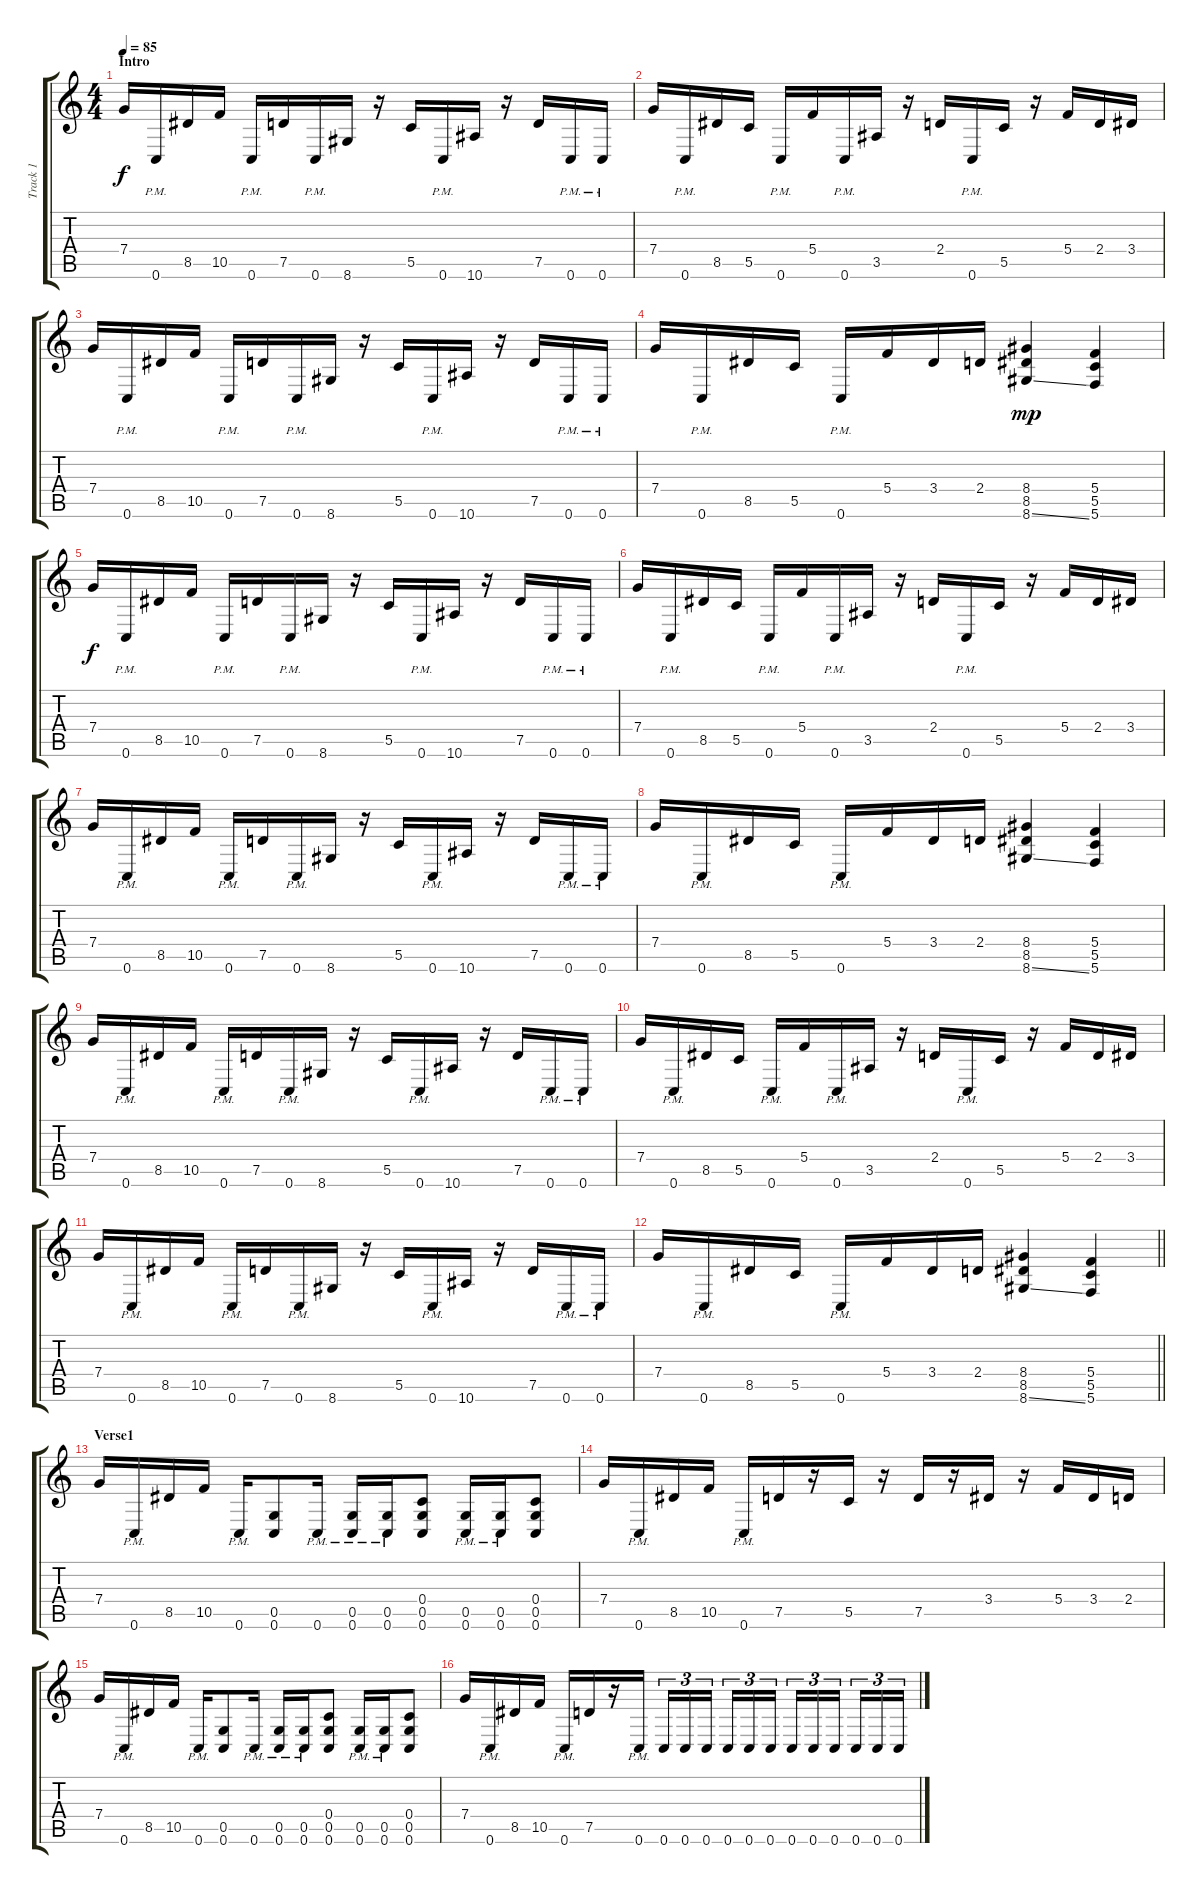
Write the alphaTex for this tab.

\track ("Track 1" "Track 1") {instrument distortionguitar}
\staff {score tabs}
\tuning (D4 A3 F3 C3 G2 C2) {hide}
\ts (4 4)
\section ("" "Intro")
\tempo 85
\clef g2
\ks c
7.4.16{dy f instrument distortionguitar} 0.6{pm}.16 8.5.16 10.5.16 0.6{pm}.16 7.5.16 0.6{pm}.16 8.6.16 r.16 5.5.16 0.6{pm}.16 10.6.16 r.16 7.5.16 0.6{pm}.16 0.6{pm}.16 |
7.4.16 0.6{pm}.16 8.5.16 5.5.16 0.6{pm}.16 5.4.16 0.6{pm}.16 3.5.16 r.16 2.4.16 0.6{pm}.16 5.5.16 r.16 5.4.16 2.4.16 3.4.16 |
7.4.16 0.6{pm}.16 8.5.16 10.5.16 0.6{pm}.16 7.5.16 0.6{pm}.16 8.6.16 r.16 5.5.16 0.6{pm}.16 10.6.16 r.16 7.5.16 0.6{pm}.16 0.6{pm}.16 |
7.4.16 0.6{pm}.16 8.5.16 5.5.16 0.6{pm}.16 5.4.16 3.4.16 2.4.16 (8.4 8.5 8.6{ss}).4{dy mp} (5.4 5.5 5.6).4 |
7.4.16{dy f} 0.6{pm}.16 8.5.16 10.5.16 0.6{pm}.16 7.5.16 0.6{pm}.16 8.6.16 r.16 5.5.16 0.6{pm}.16 10.6.16 r.16 7.5.16 0.6{pm}.16 0.6{pm}.16 |
7.4.16 0.6{pm}.16 8.5.16 5.5.16 0.6{pm}.16 5.4.16 0.6{pm}.16 3.5.16 r.16 2.4.16 0.6{pm}.16 5.5.16 r.16 5.4.16 2.4.16 3.4.16 |
7.4.16 0.6{pm}.16 8.5.16 10.5.16 0.6{pm}.16 7.5.16 0.6{pm}.16 8.6.16 r.16 5.5.16 0.6{pm}.16 10.6.16 r.16 7.5.16 0.6{pm}.16 0.6{pm}.16 |
7.4.16 0.6{pm}.16 8.5.16 5.5.16 0.6{pm}.16 5.4.16 3.4.16 2.4.16 (8.4 8.5 8.6{ss}).4 (5.4 5.5 5.6).4 |
7.4.16 0.6{pm}.16 8.5.16 10.5.16 0.6{pm}.16 7.5.16 0.6{pm}.16 8.6.16 r.16 5.5.16 0.6{pm}.16 10.6.16 r.16 7.5.16 0.6{pm}.16 0.6{pm}.16 |
7.4.16 0.6{pm}.16 8.5.16 5.5.16 0.6{pm}.16 5.4.16 0.6{pm}.16 3.5.16 r.16 2.4.16 0.6{pm}.16 5.5.16 r.16 5.4.16 2.4.16 3.4.16 |
7.4.16 0.6{pm}.16 8.5.16 10.5.16 0.6{pm}.16 7.5.16 0.6{pm}.16 8.6.16 r.16 5.5.16 0.6{pm}.16 10.6.16 r.16 7.5.16 0.6{pm}.16 0.6{pm}.16 |
\barLineRight lightlight
7.4.16 0.6{pm}.16 8.5.16 5.5.16 0.6{pm}.16 5.4.16 3.4.16 2.4.16 (8.4 8.5 8.6{ss}).4 (5.4 5.5 5.6).4 |
\section ("" "Verse1")
7.4.16 0.6{pm}.16 8.5.16 10.5.16 0.6{pm}.16 (0.5 0.6).8 0.6{pm}.16 (0.5{pm} 0.6{pm}).16 (0.5{pm} 0.6{pm}).16 (0.4 0.5 0.6).8 (0.5{pm} 0.6{pm}).16 (0.5{pm} 0.6{pm}).16 (0.4 0.5 0.6).8 |
7.4.16 0.6{pm}.16 8.5.16 10.5.16 0.6{pm}.16 7.5.16 r.16 5.5.16 r.16 7.5.16 r.16 3.4.16 r.16 5.4.16 3.4.16 2.4.16 |
7.4.16 0.6{pm}.16 8.5.16 10.5.16 0.6{pm}.16 (0.5 0.6).8 0.6{pm}.16 (0.5{pm} 0.6{pm}).16 (0.5{pm} 0.6{pm}).16 (0.4 0.5 0.6).8 (0.5{pm} 0.6{pm}).16 (0.5{pm} 0.6{pm}).16 (0.4 0.5 0.6).8 |
7.4.16 0.6{pm}.16 8.5.16 10.5.16 0.6{pm}.16 7.5.16 r.16 0.6{pm}.16 0.6.16{tu (3 2)} 0.6.16{tu (3 2)} 0.6.16{tu (3 2) beam splitsecondary} 0.6.16{tu (3 2)} 0.6.16{tu (3 2)} 0.6.16{tu (3 2)} 0.6.16{tu (3 2)} 0.6.16{tu (3 2)} 0.6.16{tu (3 2) beam splitsecondary} 0.6.16{tu (3 2)} 0.6.16{tu (3 2)} 0.6.16{tu (3 2)}
